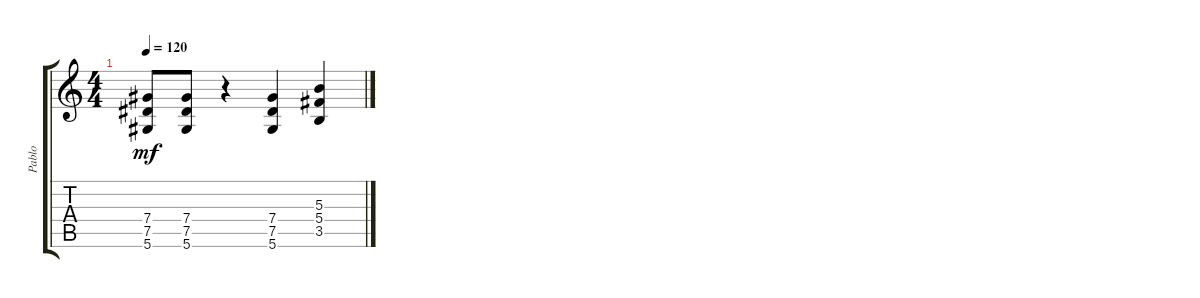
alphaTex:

\track ("Pablo" "Pablo") {instrument overdrivenguitar}
\staff {score tabs}
\tuning (Eb4 Bb3 Gb3 Db3 Ab2 Eb2) {hide}
\ts (4 4)
\tempo 120
\clef g2
\ks c
(7.4 7.5 5.6).8{dy mf} (7.4 7.5 5.6).8 r.4 (7.4 7.5 5.6).4 (5.3 5.4 3.5).4
